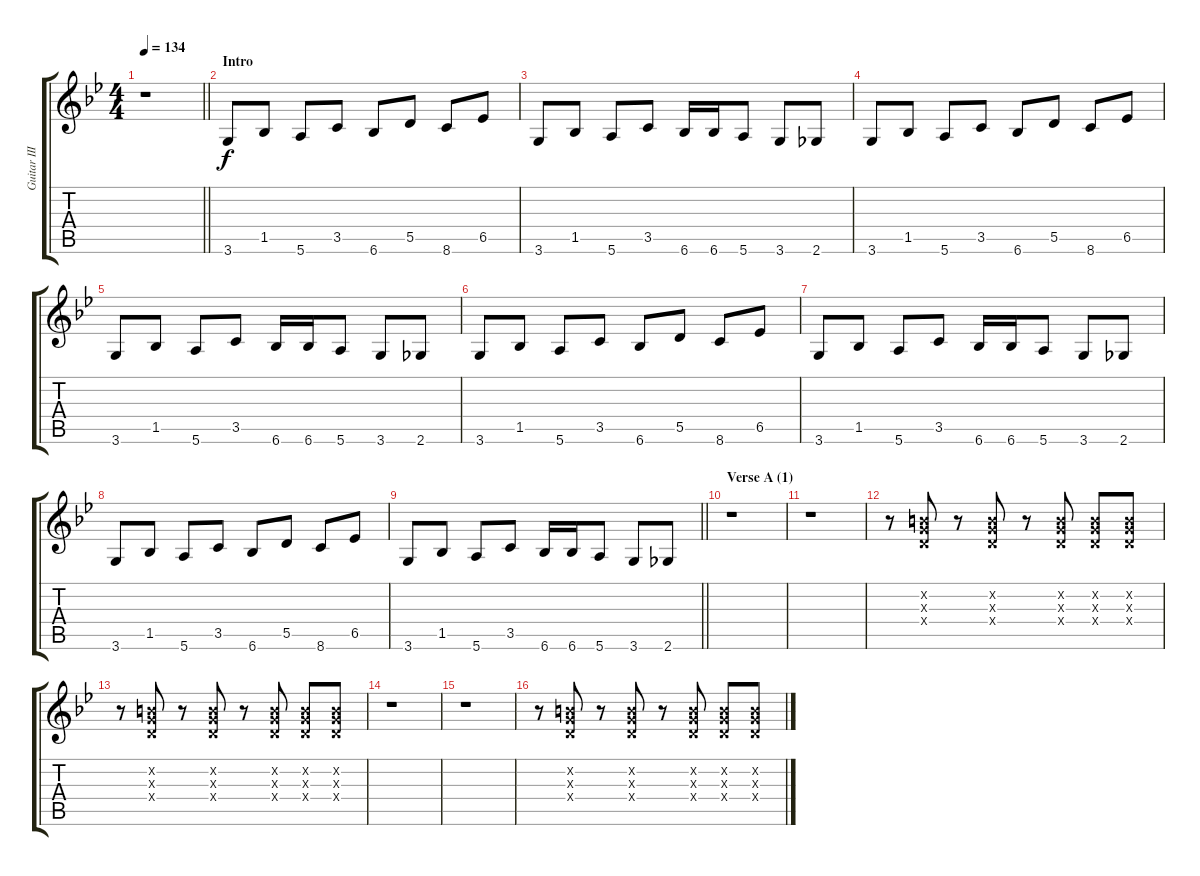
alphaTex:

\track ("Guitar III" "Guitar III") {instrument distortionguitar}
\staff {score tabs}
\tuning (E4 B3 G3 D3 A2 E2) {hide}
\ts (4 4)
\tempo 134
\clef g2
\barLineRight lightlight
\ks gminor
r.1{dy f instrument distortionguitar} |
\section ("" "Intro")
3.6.8 1.5.8 5.6.8 3.5.8 6.6.8 5.5.8 8.6.8 6.5.8 |
3.6.8 1.5.8 5.6.8 3.5.8 6.6.16 6.6.16 5.6.8 3.6.8 2.6.8 |
3.6.8 1.5.8 5.6.8 3.5.8 6.6.8 5.5.8 8.6.8 6.5.8 |
3.6.8 1.5.8 5.6.8 3.5.8 6.6.16 6.6.16 5.6.8 3.6.8 2.6.8 |
3.6.8 1.5.8 5.6.8 3.5.8 6.6.8 5.5.8 8.6.8 6.5.8 |
3.6.8 1.5.8 5.6.8 3.5.8 6.6.16 6.6.16 5.6.8 3.6.8 2.6.8 |
3.6.8 1.5.8 5.6.8 3.5.8 6.6.8 5.5.8 8.6.8 6.5.8 |
\barLineRight lightlight
3.6.8 1.5.8 5.6.8 3.5.8 6.6.16 6.6.16 5.6.8 3.6.8 2.6.8 |
\section ("" "Verse A (1)")
r.1 |
r.1 |
r.8 (0.2{x} 0.3{x} 0.4{x}).8 r.8 (0.2{x} 0.3{x} 0.4{x}).8 r.8 (0.2{x} 0.3{x} 0.4{x}).8 (0.2{x} 0.3{x} 0.4{x}).8 (0.2{x} 0.3{x} 0.4{x}).8 |
r.8 (0.2{x} 0.3{x} 0.4{x}).8 r.8 (0.2{x} 0.3{x} 0.4{x}).8 r.8 (0.2{x} 0.3{x} 0.4{x}).8 (0.2{x} 0.3{x} 0.4{x}).8 (0.2{x} 0.3{x} 0.4{x}).8 |
r.1 |
r.1 |
r.8 (0.2{x} 0.3{x} 0.4{x}).8 r.8 (0.2{x} 0.3{x} 0.4{x}).8 r.8 (0.2{x} 0.3{x} 0.4{x}).8 (0.2{x} 0.3{x} 0.4{x}).8 (0.2{x} 0.3{x} 0.4{x}).8
